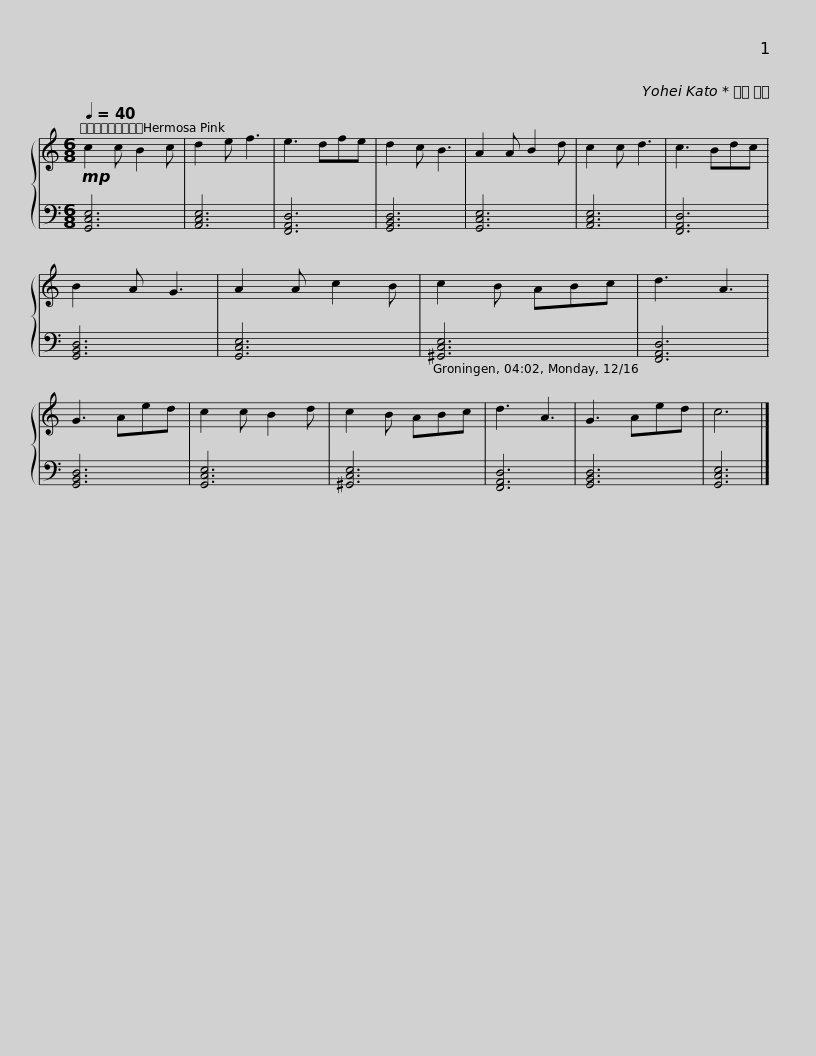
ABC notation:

X:1
%%score { 1 | 2 }
L:1/8
Q:1/4=40
M:6/8
I:linebreak $
K:C
V:1 treble
V:2 bass
V:1
!mp! c2 c B2 c | d2 e f3 | e3 dfe | d2 c B3 | A2 A B2 d | %5
 c2 c d3 | c3 Bdc | B2 A G3 | A2 A c2 B |$ c2 B ABc | %10
 d3 A3 | G3 Aed | c2 c B2 d | c2 B ABc | d3 A3 | %15
 G3 Aed | c6 |] %17
V:2
 [G,,C,E,]6 | [A,,C,E,]6 | [F,,A,,D,]6 | [G,,B,,D,]6 | [G,,C,E,]6 | %5
 [A,,C,E,]6 | [F,,A,,D,]6 | [G,,B,,D,]6 | [G,,C,E,]6 |$ [^G,,C,E,]6 | %10
 [F,,A,,D,]6 | [G,,B,,D,]6 | [G,,C,E,]6 | [^G,,C,E,]6 | [F,,A,,D,]6 | %15
 [G,,B,,D,]6 | [G,,C,E,]6 |] %17
